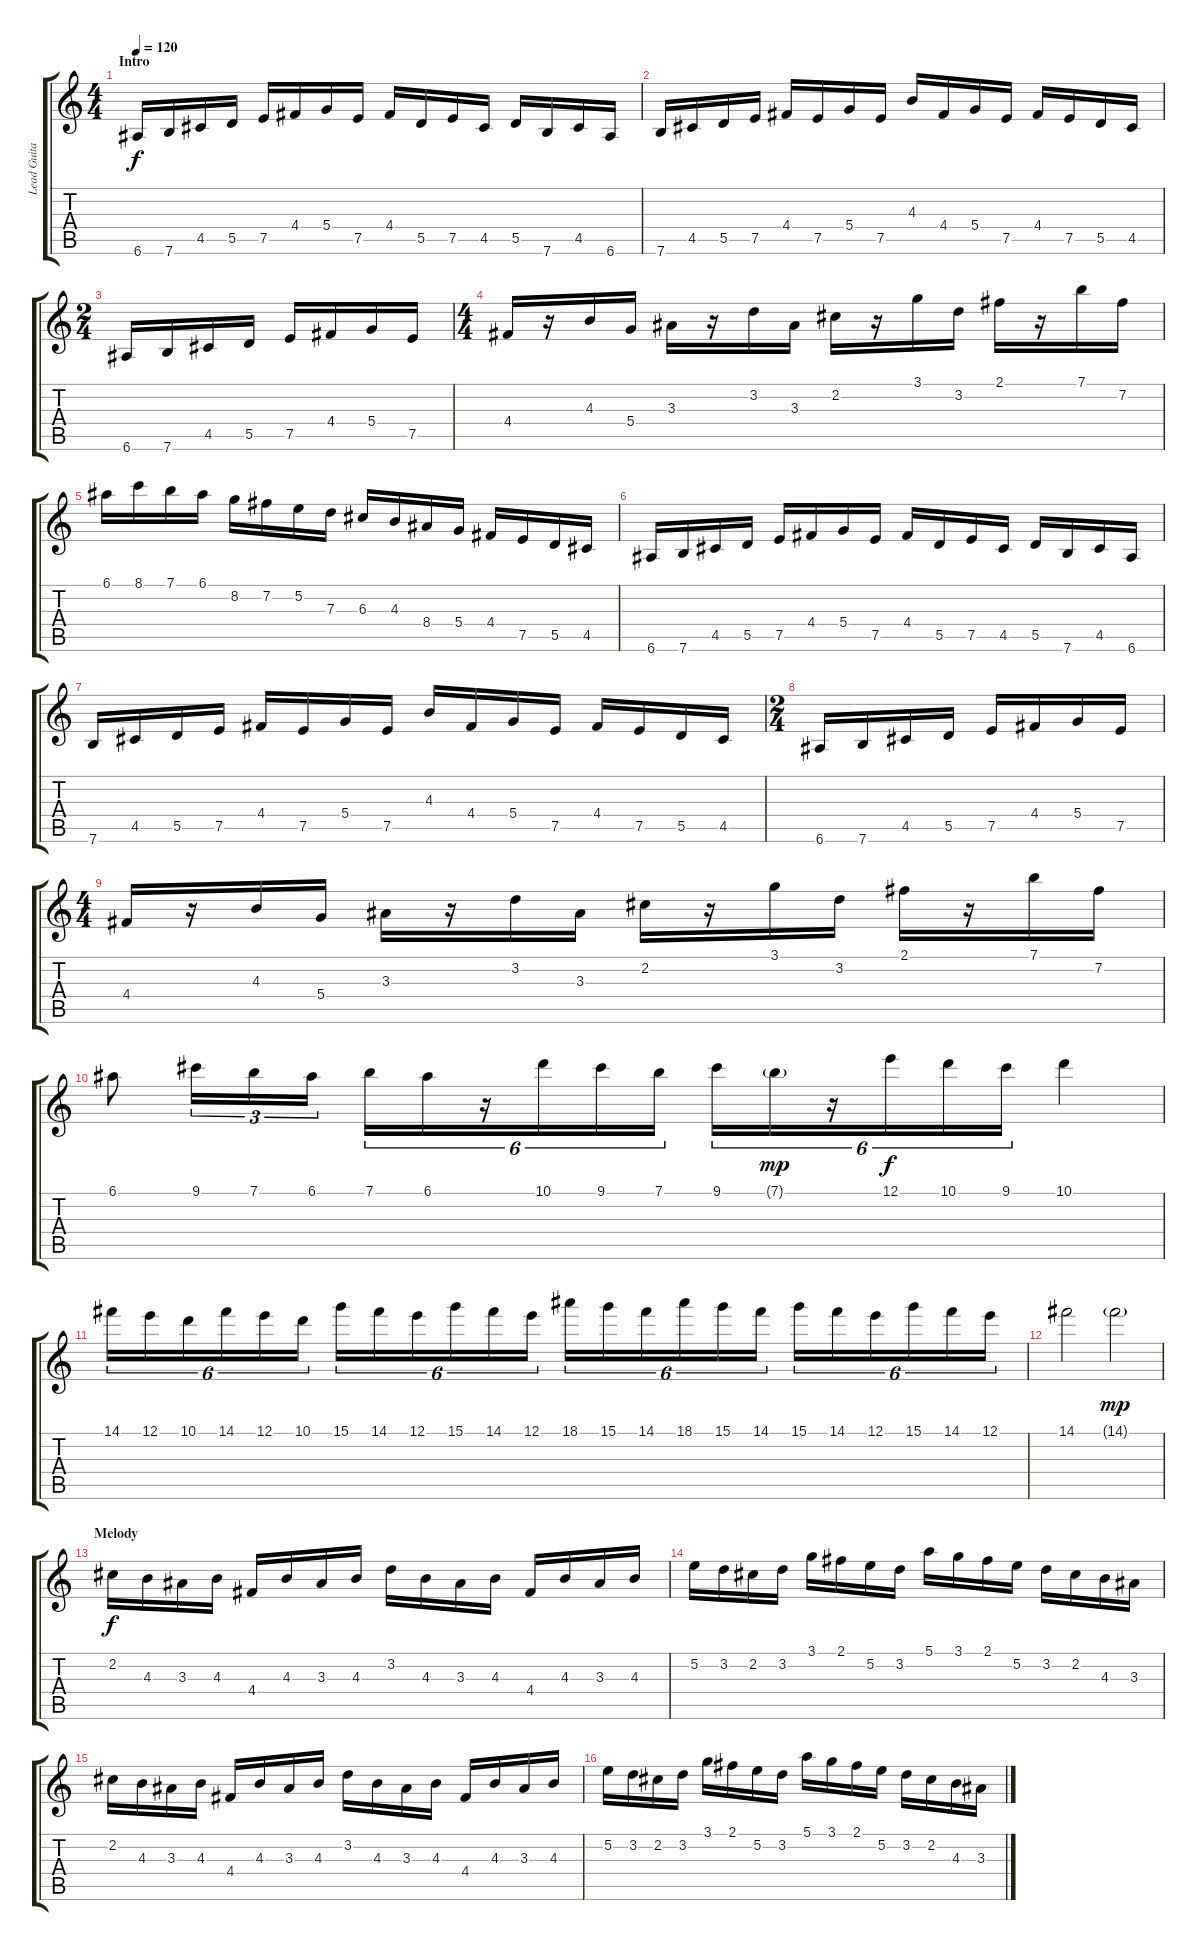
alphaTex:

\track ("Lead Guitar" "Lead Guita") {instrument overdrivenguitar}
\staff {score tabs}
\tuning (E4 B3 G3 D3 A2 E2) {hide}
\ts (4 4)
\section ("" "Intro")
\tempo 120
\clef g2
\ks c
6.6.16{dy f instrument overdrivenguitar} 7.6.16 4.5.16 5.5.16 7.5.16 4.4.16 5.4.16 7.5.16 4.4.16 5.5.16 7.5.16 4.5.16 5.5.16 7.6.16 4.5.16 6.6.16 |
7.6.16 4.5.16 5.5.16 7.5.16 4.4.16 7.5.16 5.4.16 7.5.16 4.3.16 4.4.16 5.4.16 7.5.16 4.4.16 7.5.16 5.5.16 4.5.16 |
\ts (2 4)
6.6.16 7.6.16 4.5.16 5.5.16 7.5.16 4.4.16 5.4.16 7.5.16 |
\ts (4 4)
4.4.16 r.16 4.3.16 5.4.16 3.3.16 r.16 3.2.16 3.3.16 2.2.16 r.16 3.1.16 3.2.16 2.1.16 r.16 7.1.16 7.2.16 |
6.1.16 8.1.16 7.1.16 6.1.16 8.2.16 7.2.16 5.2.16 7.3.16 6.3.16 4.3.16 8.4.16 5.4.16 4.4.16 7.5.16 5.5.16 4.5.16 |
6.6.16 7.6.16 4.5.16 5.5.16 7.5.16 4.4.16 5.4.16 7.5.16 4.4.16 5.5.16 7.5.16 4.5.16 5.5.16 7.6.16 4.5.16 6.6.16 |
7.6.16 4.5.16 5.5.16 7.5.16 4.4.16 7.5.16 5.4.16 7.5.16 4.3.16 4.4.16 5.4.16 7.5.16 4.4.16 7.5.16 5.5.16 4.5.16 |
\ts (2 4)
6.6.16 7.6.16 4.5.16 5.5.16 7.5.16 4.4.16 5.4.16 7.5.16 |
\ts (4 4)
4.4.16 r.16 4.3.16 5.4.16 3.3.16 r.16 3.2.16 3.3.16 2.2.16 r.16 3.1.16 3.2.16 2.1.16 r.16 7.1.16 7.2.16 |
6.1.8 9.1.16{tu (3 2)} 7.1.16{tu (3 2)} 6.1.16{tu (3 2)} 7.1.16{tu (6 4)} 6.1.16{tu (6 4)} r.16{tu (6 4)} 10.1.16{tu (6 4)} 9.1.16{tu (6 4)} 7.1.16{tu (6 4)} 9.1.16{tu (6 4)} 7.1{g}.16{tu (6 4) dy mp} r.16{tu (6 4)} 12.1.16{tu (6 4) dy f} 10.1.16{tu (6 4)} 9.1.16{tu (6 4)} 10.1.4 |
14.1.16{tu (6 4)} 12.1.16{tu (6 4)} 10.1.16{tu (6 4)} 14.1.16{tu (6 4)} 12.1.16{tu (6 4)} 10.1.16{tu (6 4)} 15.1.16{tu (6 4)} 14.1.16{tu (6 4)} 12.1.16{tu (6 4)} 15.1.16{tu (6 4)} 14.1.16{tu (6 4)} 12.1.16{tu (6 4)} 18.1.16{tu (6 4)} 15.1.16{tu (6 4)} 14.1.16{tu (6 4)} 18.1.16{tu (6 4)} 15.1.16{tu (6 4)} 14.1.16{tu (6 4)} 15.1.16{tu (6 4)} 14.1.16{tu (6 4)} 12.1.16{tu (6 4)} 15.1.16{tu (6 4)} 14.1.16{tu (6 4)} 12.1.16{tu (6 4)} |
14.1.2 14.1{g}.2{dy mp} |
\section ("" "Melody")
2.2.16{dy f} 4.3.16 3.3.16 4.3.16 4.4.16 4.3.16 3.3.16 4.3.16 3.2.16 4.3.16 3.3.16 4.3.16 4.4.16 4.3.16 3.3.16 4.3.16 |
5.2.16 3.2.16 2.2.16 3.2.16 3.1.16 2.1.16 5.2.16 3.2.16 5.1.16 3.1.16 2.1.16 5.2.16 3.2.16 2.2.16 4.3.16 3.3.16 |
2.2.16 4.3.16 3.3.16 4.3.16 4.4.16 4.3.16 3.3.16 4.3.16 3.2.16 4.3.16 3.3.16 4.3.16 4.4.16 4.3.16 3.3.16 4.3.16 |
5.2.16 3.2.16 2.2.16 3.2.16 3.1.16 2.1.16 5.2.16 3.2.16 5.1.16 3.1.16 2.1.16 5.2.16 3.2.16 2.2.16 4.3.16 3.3.16
